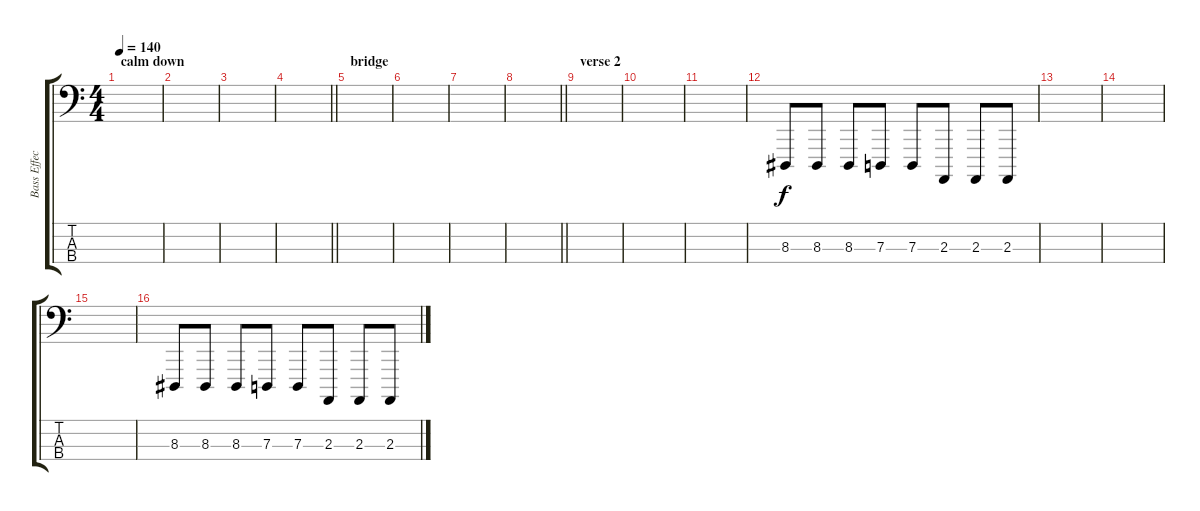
\track ("Bass Effect 2" "Bass Effec") {instrument lead8bassandlead}
\staff {score tabs}
\tuning (F1 C1 G0 C0) {hide}
\ts (4 4)
\section ("" "calm down")
\tempo 140
\clef f4
\ks c
|
|
|
\barLineRight lightlight
|
\section ("" "bridge")
|
|
|
\barLineRight lightlight
|
\section ("" "verse 2")
|
|
|
8.3.8 8.3.8 8.3.8 7.3.8 7.3.8 2.3.8 2.3.8 2.3.8 |
|
|
|
8.3.8 8.3.8 8.3.8 7.3.8 7.3.8 2.3.8 2.3.8 2.3.8
